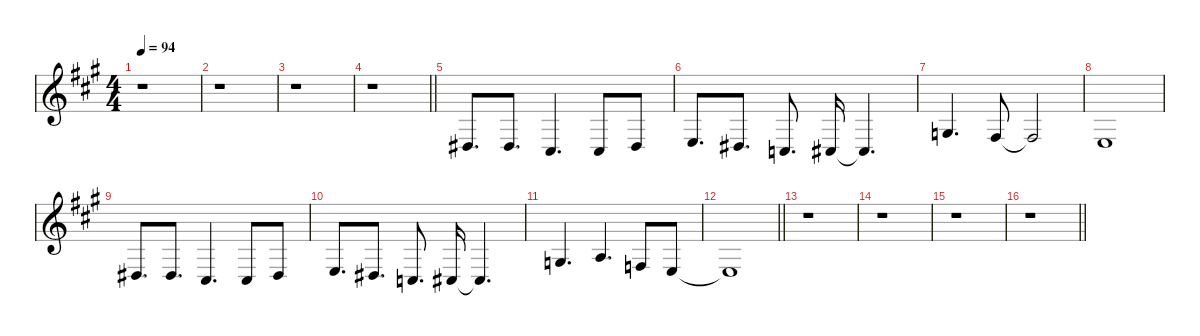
\defaultSystemsLayout 4
\hideDynamics
\bracketExtendMode nobrackets
\singleTrackTrackNamePolicy hidden
\multiTrackTrackNamePolicy hidden
\firstSystemTrackNameMode fullname
\firstSystemTrackNameOrientation horizontal
\otherSystemsTrackNameOrientation horizontal
\track ("Piano" "pno.") {defaultSystemsLayout 8 instrument brightacousticpiano}
\staff {score}
\tuning (A4 B3 G3 D3 A2 E2)
\ts (4 4)
\tempo 94
\clef g2
\ks a
r.1{dy p beam Down} |
r.1{beam Down} |
r.1{beam Down} |
\barLineRight lightlight
r.1{beam Down} |
1.4{acc #}.8{d dy pp beam Up} 1.4{acc #}.8{d beam Up} 4.5{acc #}.4{d beam Up} 4.5{acc #}.8{beam Up} 1.4{acc #}.8{dy p beam Up} |
2.4{acc forcenatural}.8{d beam Up} 1.4{acc #}.8{d beam Up} 3.5{acc forcenatural}.8{d dy pp beam Up} 4.5{acc #}.16{beam Up} 4.5{t acc #}.4{d beam Up} |
0.3{acc forcenatural}.4{d dy p beam Up} 4.4{acc #}.8{beam Up} 4.4{t acc #}.2{beam Up} |
2.4{acc forcenatural}.1{beam Up} |
1.4{acc #}.8{d dy pp beam Up} 1.4{acc #}.8{d beam Up} 4.5{acc #}.4{d beam Up} 4.5{acc #}.8{beam Up} 1.4{acc #}.8{beam Up} |
2.4{acc forcenatural}.8{d beam Up} 1.4{acc #}.8{d beam Up} 3.5{acc forcenatural}.8{d beam Up} 4.5{acc #}.16{beam Up} 4.5{t acc #}.4{d beam Up} |
0.3{acc forcenatural}.4{d dy p beam Up} 2.3{acc forcenatural}.4{d beam Up} 3.4{acc forcenatural}.8{beam Up} 2.4{acc forcenatural}.8{beam Up} |
\barLineRight lightlight
2.4{t acc forcenatural}.1{beam Up} |
r.1{beam Down} |
r.1{beam Down} |
r.1{beam Down} |
\barLineRight lightlight
r.1{beam Down}
